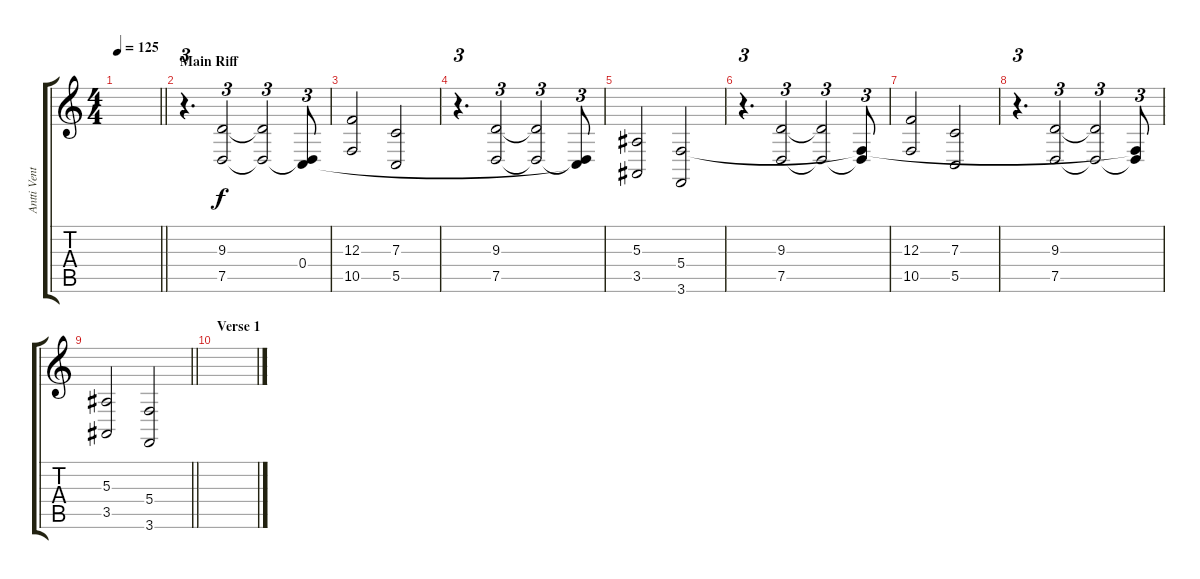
\track ("Antti Ventola" "Antti Vent") {instrument stringensemble1}
\staff {score tabs}
\tuning (D4 A3 F3 C3 G2 D2) {hide}
\ts (4 4)
\tempo 125
\clef g2
\barLineRight lightlight
\ks c
|
\section ("" "Main Riff")
r.4{d tu (3 2)} (9.3 7.5).2{tu (3 2)} (9.3{t} 7.5{t}).2{tu (3 2)} (0.4 7.5{t}).8{tu (3 2)} |
(12.3 10.5).2 (7.3 5.5).2 |
r.4{d tu (3 2)} (9.3 7.5).2{tu (3 2)} (9.3{t} 7.5{t}).2{tu (3 2)} (0.4{t} 7.5{t}).8{tu (3 2)} |
(5.3 3.5).2 (5.4 3.6).2 |
r.4{d tu (3 2)} (9.3 7.5).2{tu (3 2)} (9.3{t} 7.5{t}).2{tu (3 2)} (5.4{t} 7.5{t}).8{tu (3 2)} |
(12.3 10.5).2 (7.3 5.5).2 |
r.4{d tu (3 2)} (9.3 7.5).2{tu (3 2)} (9.3{t} 7.5{t}).2{tu (3 2)} (5.4{t} 7.5{t}).8{tu (3 2)} |
\barLineRight lightlight
(5.3 3.5).2 (5.4 3.6).2 |
\section ("" "Verse 1")
